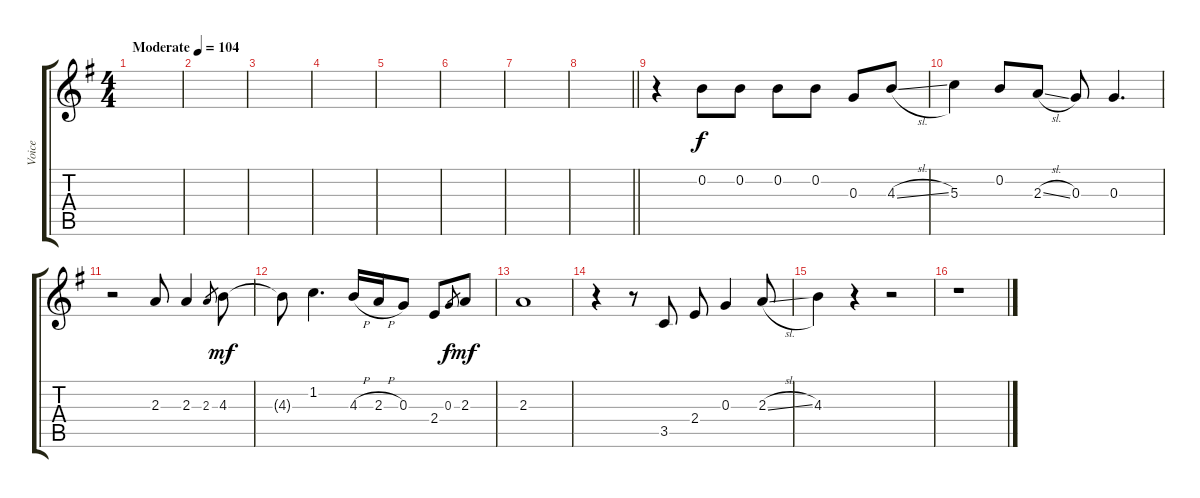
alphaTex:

\track ("Voice" "Voice") {instrument acousticguitarsteel}
\staff {score tabs}
\tuning (E4 B3 G3 D3 A2 E2) {hide}
\ts (4 4)
\tempo (104 "Moderate")
\clef g2
\ks g
|
|
|
|
|
|
|
\barLineRight lightlight
|
r.4 0.2.8 0.2.8 0.2.8 0.2.8 0.3.8 4.3{sl}.8 |
5.3.4 0.2.8 2.3{sl}.8 0.3.8 0.3.4{d} |
r.2 2.3.8 2.3.4 2.3.8{gr dy f} 4.3.8{dy mf} |
4.3{t}.8 1.2.4{d} 4.3{h}.16 2.3{h}.16 0.3.8 2.4.8 0.3.8{gr dy f} 2.3.8{dy mf} |
2.3.1 |
r.4 r.8 3.5.8 2.4.8 0.3.4 2.3{sl}.8 |
4.3.4 r.4 r.2 |
r.1
